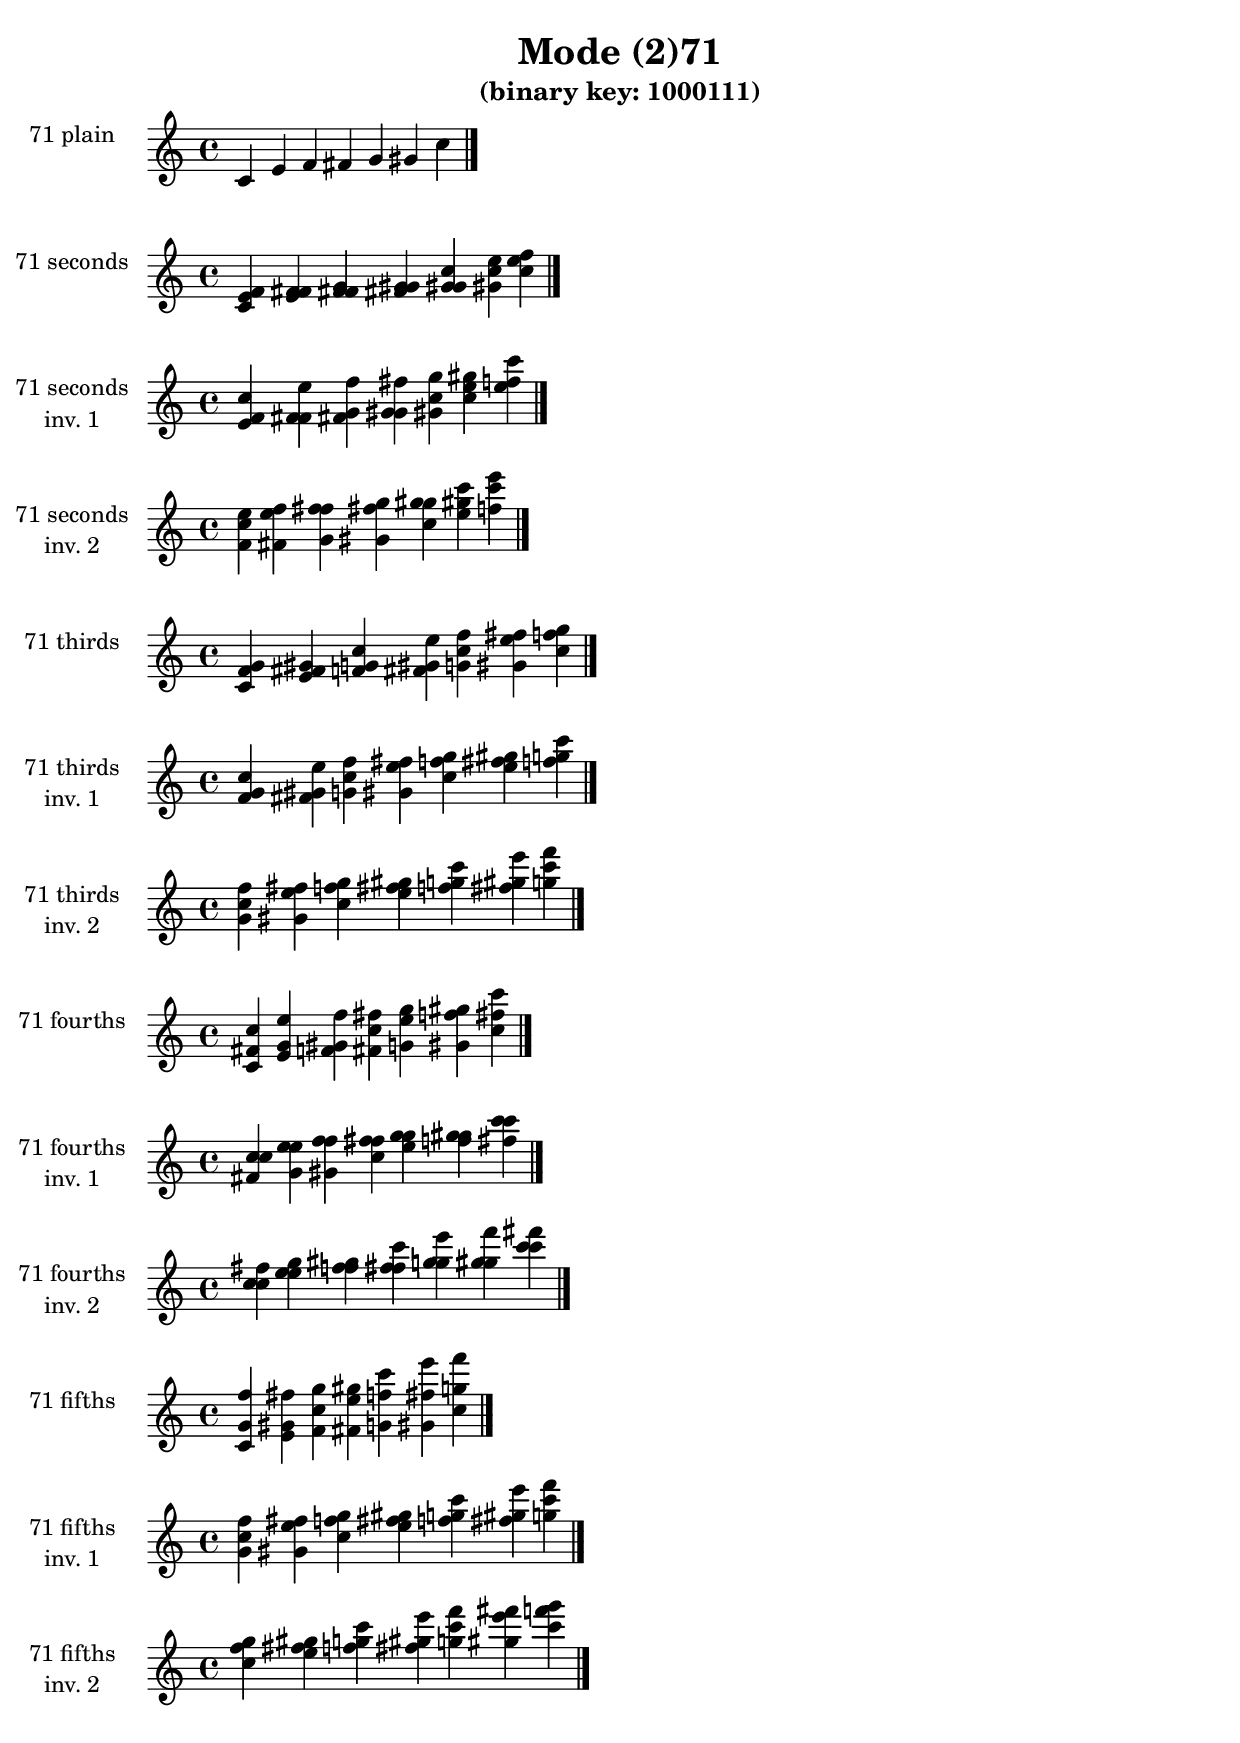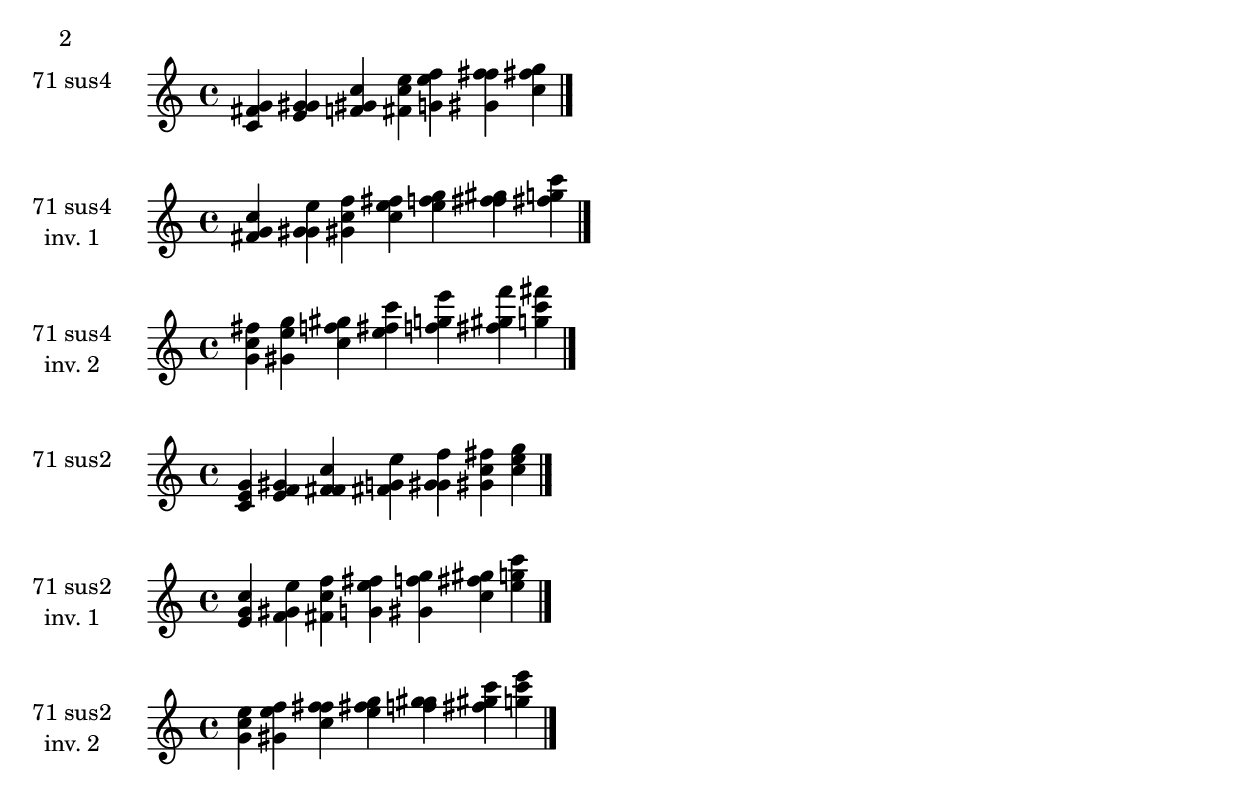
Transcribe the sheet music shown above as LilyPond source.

\version "2.19.0"

\header {
  title = "Mode (2)71"
  subtitle = "(binary key: 1000111)"
 %% Remove default LilyPond tagline
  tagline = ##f
}

\paper {
  #(set-paper-size "a4")
}

global = {
  \key c \major
  \time 4/4
  \tempo 4=100
}

\book {
  \score {
    \new Staff \with {
      instrumentName =  \markup { \column {
         \hcenter-in #14 \line { 71 plain }
         \hcenter-in #14 \line {  } } }
      midiInstrument = "oboe"
    } { \accidentalStyle "default"
        \cadenzaOn c' e' f' fis' g' gis' c''  \cadenzaOff \bar "|." }
    \layout { }
  }
  \score {
    \new Staff \with {
      instrumentName =  \markup { \column {
         \hcenter-in #14 \line { 71 seconds }
         \hcenter-in #14 \line {  } } }
      midiInstrument = "oboe"
    } { \accidentalStyle "default"
        \cadenzaOn <c' e' f'> <e' f' fis'> <f' fis' g'> <fis' g' gis'> <g' gis' c''> <gis' c'' e''> <c'' e'' f''>  \cadenzaOff \bar "|." }
    \layout { }
  }
  \score {
    \new Staff \with {
      instrumentName =  \markup { \column {
         \hcenter-in #14 \line { 71 seconds }
         \hcenter-in #14 \line { inv. 1 } } }
      midiInstrument = "oboe"
    } { \accidentalStyle "default"
        \cadenzaOn <e' f' c''> <f' fis' e''> <fis' g' f''> <g' gis' fis''> <gis' c'' g''> <c'' e'' gis''> <e'' f'' c'''>  \cadenzaOff \bar "|." }
    \layout { }
  }
  \score {
    \new Staff \with {
      instrumentName =  \markup { \column {
         \hcenter-in #14 \line { 71 seconds }
         \hcenter-in #14 \line { inv. 2 } } }
      midiInstrument = "oboe"
    } { \accidentalStyle "default"
        \cadenzaOn <f' c'' e''> <fis' e'' f''> <g' f'' fis''> <gis' fis'' g''> <c'' g'' gis''> <e'' gis'' c'''> <f'' c''' e'''>  \cadenzaOff \bar "|." }
    \layout { }
  }
  \score {
    \new Staff \with {
      instrumentName =  \markup { \column {
         \hcenter-in #14 \line { 71 thirds }
         \hcenter-in #14 \line {  } } }
      midiInstrument = "oboe"
    } { \accidentalStyle "default"
        \cadenzaOn <c' f' g'> <e' fis' gis'> <f' g' c''> <fis' gis' e''> <g' c'' f''> <gis' e'' fis''> <c'' f'' g''>  \cadenzaOff \bar "|." }
    \layout { }
  }
  \score {
    \new Staff \with {
      instrumentName =  \markup { \column {
         \hcenter-in #14 \line { 71 thirds }
         \hcenter-in #14 \line { inv. 1 } } }
      midiInstrument = "oboe"
    } { \accidentalStyle "default"
        \cadenzaOn <f' g' c''> <fis' gis' e''> <g' c'' f''> <gis' e'' fis''> <c'' f'' g''> <e'' fis'' gis''> <f'' g'' c'''>  \cadenzaOff \bar "|." }
    \layout { }
  }
  \score {
    \new Staff \with {
      instrumentName =  \markup { \column {
         \hcenter-in #14 \line { 71 thirds }
         \hcenter-in #14 \line { inv. 2 } } }
      midiInstrument = "oboe"
    } { \accidentalStyle "default"
        \cadenzaOn <g' c'' f''> <gis' e'' fis''> <c'' f'' g''> <e'' fis'' gis''> <f'' g'' c'''> <fis'' gis'' e'''> <g'' c''' f'''>  \cadenzaOff \bar "|." }
    \layout { }
  }
  \score {
    \new Staff \with {
      instrumentName =  \markup { \column {
         \hcenter-in #14 \line { 71 fourths }
         \hcenter-in #14 \line {  } } }
      midiInstrument = "oboe"
    } { \accidentalStyle "default"
        \cadenzaOn <c' fis' c''> <e' g' e''> <f' gis' f''> <fis' c'' fis''> <g' e'' g''> <gis' f'' gis''> <c'' fis'' c'''>  \cadenzaOff \bar "|." }
    \layout { }
  }
  \score {
    \new Staff \with {
      instrumentName =  \markup { \column {
         \hcenter-in #14 \line { 71 fourths }
         \hcenter-in #14 \line { inv. 1 } } }
      midiInstrument = "oboe"
    } { \accidentalStyle "default"
        \cadenzaOn <fis' c'' c''> <g' e'' e''> <gis' f'' f''> <c'' fis'' fis''> <e'' g'' g''> <f'' gis'' gis''> <fis'' c''' c'''>  \cadenzaOff \bar "|." }
    \layout { }
  }
  \score {
    \new Staff \with {
      instrumentName =  \markup { \column {
         \hcenter-in #14 \line { 71 fourths }
         \hcenter-in #14 \line { inv. 2 } } }
      midiInstrument = "oboe"
    } { \accidentalStyle "default"
        \cadenzaOn <c'' c'' fis''> <e'' e'' g''> <f'' f'' gis''> <fis'' fis'' c'''> <g'' g'' e'''> <gis'' gis'' f'''> <c''' c''' fis'''>  \cadenzaOff \bar "|." }
    \layout { }
  }
  \score {
    \new Staff \with {
      instrumentName =  \markup { \column {
         \hcenter-in #14 \line { 71 fifths }
         \hcenter-in #14 \line {  } } }
      midiInstrument = "oboe"
    } { \accidentalStyle "default"
        \cadenzaOn <c' g' f''> <e' gis' fis''> <f' c'' g''> <fis' e'' gis''> <g' f'' c'''> <gis' fis'' e'''> <c'' g'' f'''>  \cadenzaOff \bar "|." }
    \layout { }
  }
  \score {
    \new Staff \with {
      instrumentName =  \markup { \column {
         \hcenter-in #14 \line { 71 fifths }
         \hcenter-in #14 \line { inv. 1 } } }
      midiInstrument = "oboe"
    } { \accidentalStyle "default"
        \cadenzaOn <g' f'' c''> <gis' fis'' e''> <c'' g'' f''> <e'' gis'' fis''> <f'' c''' g''> <fis'' e''' gis''> <g'' f''' c'''>  \cadenzaOff \bar "|." }
    \layout { }
  }
  \score {
    \new Staff \with {
      instrumentName =  \markup { \column {
         \hcenter-in #14 \line { 71 fifths }
         \hcenter-in #14 \line { inv. 2 } } }
      midiInstrument = "oboe"
    } { \accidentalStyle "default"
        \cadenzaOn <f'' c'' g''> <fis'' e'' gis''> <g'' f'' c'''> <gis'' fis'' e'''> <c''' g'' f'''> <e''' gis'' fis'''> <f''' c''' g'''>  \cadenzaOff \bar "|." }
    \layout { }
  }
  \score {
    \new Staff \with {
      instrumentName =  \markup { \column {
         \hcenter-in #14 \line { 71 sus4 }
         \hcenter-in #14 \line {  } } }
      midiInstrument = "oboe"
    } { \accidentalStyle "default"
        \cadenzaOn <c' fis' g'> <e' g' gis'> <f' gis' c''> <fis' c'' e''> <g' e'' f''> <gis' f'' fis''> <c'' fis'' g''>  \cadenzaOff \bar "|." }
    \layout { }
  }
  \score {
    \new Staff \with {
      instrumentName =  \markup { \column {
         \hcenter-in #14 \line { 71 sus4 }
         \hcenter-in #14 \line { inv. 1 } } }
      midiInstrument = "oboe"
    } { \accidentalStyle "default"
        \cadenzaOn <fis' g' c''> <g' gis' e''> <gis' c'' f''> <c'' e'' fis''> <e'' f'' g''> <f'' fis'' gis''> <fis'' g'' c'''>  \cadenzaOff \bar "|." }
    \layout { }
  }
  \score {
    \new Staff \with {
      instrumentName =  \markup { \column {
         \hcenter-in #14 \line { 71 sus4 }
         \hcenter-in #14 \line { inv. 2 } } }
      midiInstrument = "oboe"
    } { \accidentalStyle "default"
        \cadenzaOn <g' c'' fis''> <gis' e'' g''> <c'' f'' gis''> <e'' fis'' c'''> <f'' g'' e'''> <fis'' gis'' f'''> <g'' c''' fis'''>  \cadenzaOff \bar "|." }
    \layout { }
  }
  \score {
    \new Staff \with {
      instrumentName =  \markup { \column {
         \hcenter-in #14 \line { 71 sus2 }
         \hcenter-in #14 \line {  } } }
      midiInstrument = "oboe"
    } { \accidentalStyle "default"
        \cadenzaOn <c' e' g'> <e' f' gis'> <f' fis' c''> <fis' g' e''> <g' gis' f''> <gis' c'' fis''> <c'' e'' g''>  \cadenzaOff \bar "|." }
    \layout { }
  }
  \score {
    \new Staff \with {
      instrumentName =  \markup { \column {
         \hcenter-in #14 \line { 71 sus2 }
         \hcenter-in #14 \line { inv. 1 } } }
      midiInstrument = "oboe"
    } { \accidentalStyle "default"
        \cadenzaOn <e' g' c''> <f' gis' e''> <fis' c'' f''> <g' e'' fis''> <gis' f'' g''> <c'' fis'' gis''> <e'' g'' c'''>  \cadenzaOff \bar "|." }
    \layout { }
  }
  \score {
    \new Staff \with {
      instrumentName =  \markup { \column {
         \hcenter-in #14 \line { 71 sus2 }
         \hcenter-in #14 \line { inv. 2 } } }
      midiInstrument = "oboe"
    } { \accidentalStyle "default"
        \cadenzaOn <g' c'' e''> <gis' e'' f''> <c'' f'' fis''> <e'' fis'' g''> <f'' g'' gis''> <fis'' gis'' c'''> <g'' c''' e'''>  \cadenzaOff \bar "|." }
    \layout { }
  }
}

\book {
  \bookOutputSuffix "plain_"
  \score {
    \new Staff \with {
      instrumentName =  \markup { \column {
         \hcenter-in #14 \line { 71 plain }
         \hcenter-in #14 \line {  } } }
      midiInstrument = "oboe"
    } { \accidentalStyle "default"
        \cadenzaOn c' e' f' fis' g' gis' c''  \cadenzaOff \bar "|." }
    \midi { }
  }
}
\book {
  \bookOutputSuffix "seconds_"
  \score {
    \new Staff \with {
      instrumentName =  \markup { \column {
         \hcenter-in #14 \line { 71 seconds }
         \hcenter-in #14 \line {  } } }
      midiInstrument = "oboe"
    } { \accidentalStyle "default"
        \cadenzaOn <c' e' f'> <e' f' fis'> <f' fis' g'> <fis' g' gis'> <g' gis' c''> <gis' c'' e''> <c'' e'' f''>  \cadenzaOff \bar "|." }
    \midi { }
  }
}
\book {
  \bookOutputSuffix "seconds_inv. 1"
  \score {
    \new Staff \with {
      instrumentName =  \markup { \column {
         \hcenter-in #14 \line { 71 seconds }
         \hcenter-in #14 \line { inv. 1 } } }
      midiInstrument = "oboe"
    } { \accidentalStyle "default"
        \cadenzaOn <e' f' c''> <f' fis' e''> <fis' g' f''> <g' gis' fis''> <gis' c'' g''> <c'' e'' gis''> <e'' f'' c'''>  \cadenzaOff \bar "|." }
    \midi { }
  }
}
\book {
  \bookOutputSuffix "seconds_inv. 2"
  \score {
    \new Staff \with {
      instrumentName =  \markup { \column {
         \hcenter-in #14 \line { 71 seconds }
         \hcenter-in #14 \line { inv. 2 } } }
      midiInstrument = "oboe"
    } { \accidentalStyle "default"
        \cadenzaOn <f' c'' e''> <fis' e'' f''> <g' f'' fis''> <gis' fis'' g''> <c'' g'' gis''> <e'' gis'' c'''> <f'' c''' e'''>  \cadenzaOff \bar "|." }
    \midi { }
  }
}
\book {
  \bookOutputSuffix "thirds_"
  \score {
    \new Staff \with {
      instrumentName =  \markup { \column {
         \hcenter-in #14 \line { 71 thirds }
         \hcenter-in #14 \line {  } } }
      midiInstrument = "oboe"
    } { \accidentalStyle "default"
        \cadenzaOn <c' f' g'> <e' fis' gis'> <f' g' c''> <fis' gis' e''> <g' c'' f''> <gis' e'' fis''> <c'' f'' g''>  \cadenzaOff \bar "|." }
    \midi { }
  }
}
\book {
  \bookOutputSuffix "thirds_inv. 1"
  \score {
    \new Staff \with {
      instrumentName =  \markup { \column {
         \hcenter-in #14 \line { 71 thirds }
         \hcenter-in #14 \line { inv. 1 } } }
      midiInstrument = "oboe"
    } { \accidentalStyle "default"
        \cadenzaOn <f' g' c''> <fis' gis' e''> <g' c'' f''> <gis' e'' fis''> <c'' f'' g''> <e'' fis'' gis''> <f'' g'' c'''>  \cadenzaOff \bar "|." }
    \midi { }
  }
}
\book {
  \bookOutputSuffix "thirds_inv. 2"
  \score {
    \new Staff \with {
      instrumentName =  \markup { \column {
         \hcenter-in #14 \line { 71 thirds }
         \hcenter-in #14 \line { inv. 2 } } }
      midiInstrument = "oboe"
    } { \accidentalStyle "default"
        \cadenzaOn <g' c'' f''> <gis' e'' fis''> <c'' f'' g''> <e'' fis'' gis''> <f'' g'' c'''> <fis'' gis'' e'''> <g'' c''' f'''>  \cadenzaOff \bar "|." }
    \midi { }
  }
}
\book {
  \bookOutputSuffix "fourths_"
  \score {
    \new Staff \with {
      instrumentName =  \markup { \column {
         \hcenter-in #14 \line { 71 fourths }
         \hcenter-in #14 \line {  } } }
      midiInstrument = "oboe"
    } { \accidentalStyle "default"
        \cadenzaOn <c' fis' c''> <e' g' e''> <f' gis' f''> <fis' c'' fis''> <g' e'' g''> <gis' f'' gis''> <c'' fis'' c'''>  \cadenzaOff \bar "|." }
    \midi { }
  }
}
\book {
  \bookOutputSuffix "fourths_inv. 1"
  \score {
    \new Staff \with {
      instrumentName =  \markup { \column {
         \hcenter-in #14 \line { 71 fourths }
         \hcenter-in #14 \line { inv. 1 } } }
      midiInstrument = "oboe"
    } { \accidentalStyle "default"
        \cadenzaOn <fis' c'' c''> <g' e'' e''> <gis' f'' f''> <c'' fis'' fis''> <e'' g'' g''> <f'' gis'' gis''> <fis'' c''' c'''>  \cadenzaOff \bar "|." }
    \midi { }
  }
}
\book {
  \bookOutputSuffix "fourths_inv. 2"
  \score {
    \new Staff \with {
      instrumentName =  \markup { \column {
         \hcenter-in #14 \line { 71 fourths }
         \hcenter-in #14 \line { inv. 2 } } }
      midiInstrument = "oboe"
    } { \accidentalStyle "default"
        \cadenzaOn <c'' c'' fis''> <e'' e'' g''> <f'' f'' gis''> <fis'' fis'' c'''> <g'' g'' e'''> <gis'' gis'' f'''> <c''' c''' fis'''>  \cadenzaOff \bar "|." }
    \midi { }
  }
}
\book {
  \bookOutputSuffix "fifths_"
  \score {
    \new Staff \with {
      instrumentName =  \markup { \column {
         \hcenter-in #14 \line { 71 fifths }
         \hcenter-in #14 \line {  } } }
      midiInstrument = "oboe"
    } { \accidentalStyle "default"
        \cadenzaOn <c' g' f''> <e' gis' fis''> <f' c'' g''> <fis' e'' gis''> <g' f'' c'''> <gis' fis'' e'''> <c'' g'' f'''>  \cadenzaOff \bar "|." }
    \midi { }
  }
}
\book {
  \bookOutputSuffix "fifths_inv. 1"
  \score {
    \new Staff \with {
      instrumentName =  \markup { \column {
         \hcenter-in #14 \line { 71 fifths }
         \hcenter-in #14 \line { inv. 1 } } }
      midiInstrument = "oboe"
    } { \accidentalStyle "default"
        \cadenzaOn <g' f'' c''> <gis' fis'' e''> <c'' g'' f''> <e'' gis'' fis''> <f'' c''' g''> <fis'' e''' gis''> <g'' f''' c'''>  \cadenzaOff \bar "|." }
    \midi { }
  }
}
\book {
  \bookOutputSuffix "fifths_inv. 2"
  \score {
    \new Staff \with {
      instrumentName =  \markup { \column {
         \hcenter-in #14 \line { 71 fifths }
         \hcenter-in #14 \line { inv. 2 } } }
      midiInstrument = "oboe"
    } { \accidentalStyle "default"
        \cadenzaOn <f'' c'' g''> <fis'' e'' gis''> <g'' f'' c'''> <gis'' fis'' e'''> <c''' g'' f'''> <e''' gis'' fis'''> <f''' c''' g'''>  \cadenzaOff \bar "|." }
    \midi { }
  }
}
\book {
  \bookOutputSuffix "sus4_"
  \score {
    \new Staff \with {
      instrumentName =  \markup { \column {
         \hcenter-in #14 \line { 71 sus4 }
         \hcenter-in #14 \line {  } } }
      midiInstrument = "oboe"
    } { \accidentalStyle "default"
        \cadenzaOn <c' fis' g'> <e' g' gis'> <f' gis' c''> <fis' c'' e''> <g' e'' f''> <gis' f'' fis''> <c'' fis'' g''>  \cadenzaOff \bar "|." }
    \midi { }
  }
}
\book {
  \bookOutputSuffix "sus4_inv. 1"
  \score {
    \new Staff \with {
      instrumentName =  \markup { \column {
         \hcenter-in #14 \line { 71 sus4 }
         \hcenter-in #14 \line { inv. 1 } } }
      midiInstrument = "oboe"
    } { \accidentalStyle "default"
        \cadenzaOn <fis' g' c''> <g' gis' e''> <gis' c'' f''> <c'' e'' fis''> <e'' f'' g''> <f'' fis'' gis''> <fis'' g'' c'''>  \cadenzaOff \bar "|." }
    \midi { }
  }
}
\book {
  \bookOutputSuffix "sus4_inv. 2"
  \score {
    \new Staff \with {
      instrumentName =  \markup { \column {
         \hcenter-in #14 \line { 71 sus4 }
         \hcenter-in #14 \line { inv. 2 } } }
      midiInstrument = "oboe"
    } { \accidentalStyle "default"
        \cadenzaOn <g' c'' fis''> <gis' e'' g''> <c'' f'' gis''> <e'' fis'' c'''> <f'' g'' e'''> <fis'' gis'' f'''> <g'' c''' fis'''>  \cadenzaOff \bar "|." }
    \midi { }
  }
}
\book {
  \bookOutputSuffix "sus2_"
  \score {
    \new Staff \with {
      instrumentName =  \markup { \column {
         \hcenter-in #14 \line { 71 sus2 }
         \hcenter-in #14 \line {  } } }
      midiInstrument = "oboe"
    } { \accidentalStyle "default"
        \cadenzaOn <c' e' g'> <e' f' gis'> <f' fis' c''> <fis' g' e''> <g' gis' f''> <gis' c'' fis''> <c'' e'' g''>  \cadenzaOff \bar "|." }
    \midi { }
  }
}
\book {
  \bookOutputSuffix "sus2_inv. 1"
  \score {
    \new Staff \with {
      instrumentName =  \markup { \column {
         \hcenter-in #14 \line { 71 sus2 }
         \hcenter-in #14 \line { inv. 1 } } }
      midiInstrument = "oboe"
    } { \accidentalStyle "default"
        \cadenzaOn <e' g' c''> <f' gis' e''> <fis' c'' f''> <g' e'' fis''> <gis' f'' g''> <c'' fis'' gis''> <e'' g'' c'''>  \cadenzaOff \bar "|." }
    \midi { }
  }
}
\book {
  \bookOutputSuffix "sus2_inv. 2"
  \score {
    \new Staff \with {
      instrumentName =  \markup { \column {
         \hcenter-in #14 \line { 71 sus2 }
         \hcenter-in #14 \line { inv. 2 } } }
      midiInstrument = "oboe"
    } { \accidentalStyle "default"
        \cadenzaOn <g' c'' e''> <gis' e'' f''> <c'' f'' fis''> <e'' fis'' g''> <f'' g'' gis''> <fis'' gis'' c'''> <g'' c''' e'''>  \cadenzaOff \bar "|." }
    \midi { }
  }
}
